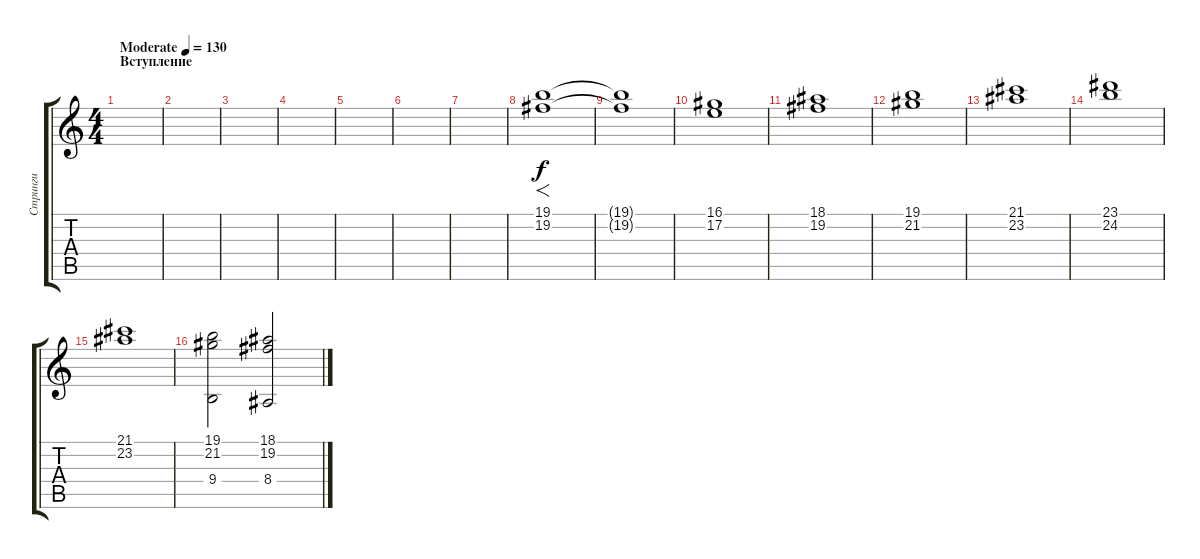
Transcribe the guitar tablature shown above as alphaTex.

\track ("Стринги" "Стринги") {instrument stringensemble2}
\staff {score tabs}
\tuning (E4 B3 G3 D3 A2 E2) {hide}
\ts (4 4)
\section ("" "Вступление")
\tempo (130 "Moderate")
\clef g2
\ks c
|
|
|
|
|
|
|
(19.1 19.2).1{f} |
(19.1{t} 19.2{t}).1 |
(16.1 17.2).1 |
(18.1 19.2).1 |
(19.1 21.2).1 |
(21.1 23.2).1 |
(23.1 24.2).1 |
(21.1 23.2).1 |
(19.1 21.2 9.4).2 (18.1 19.2 8.4).2
